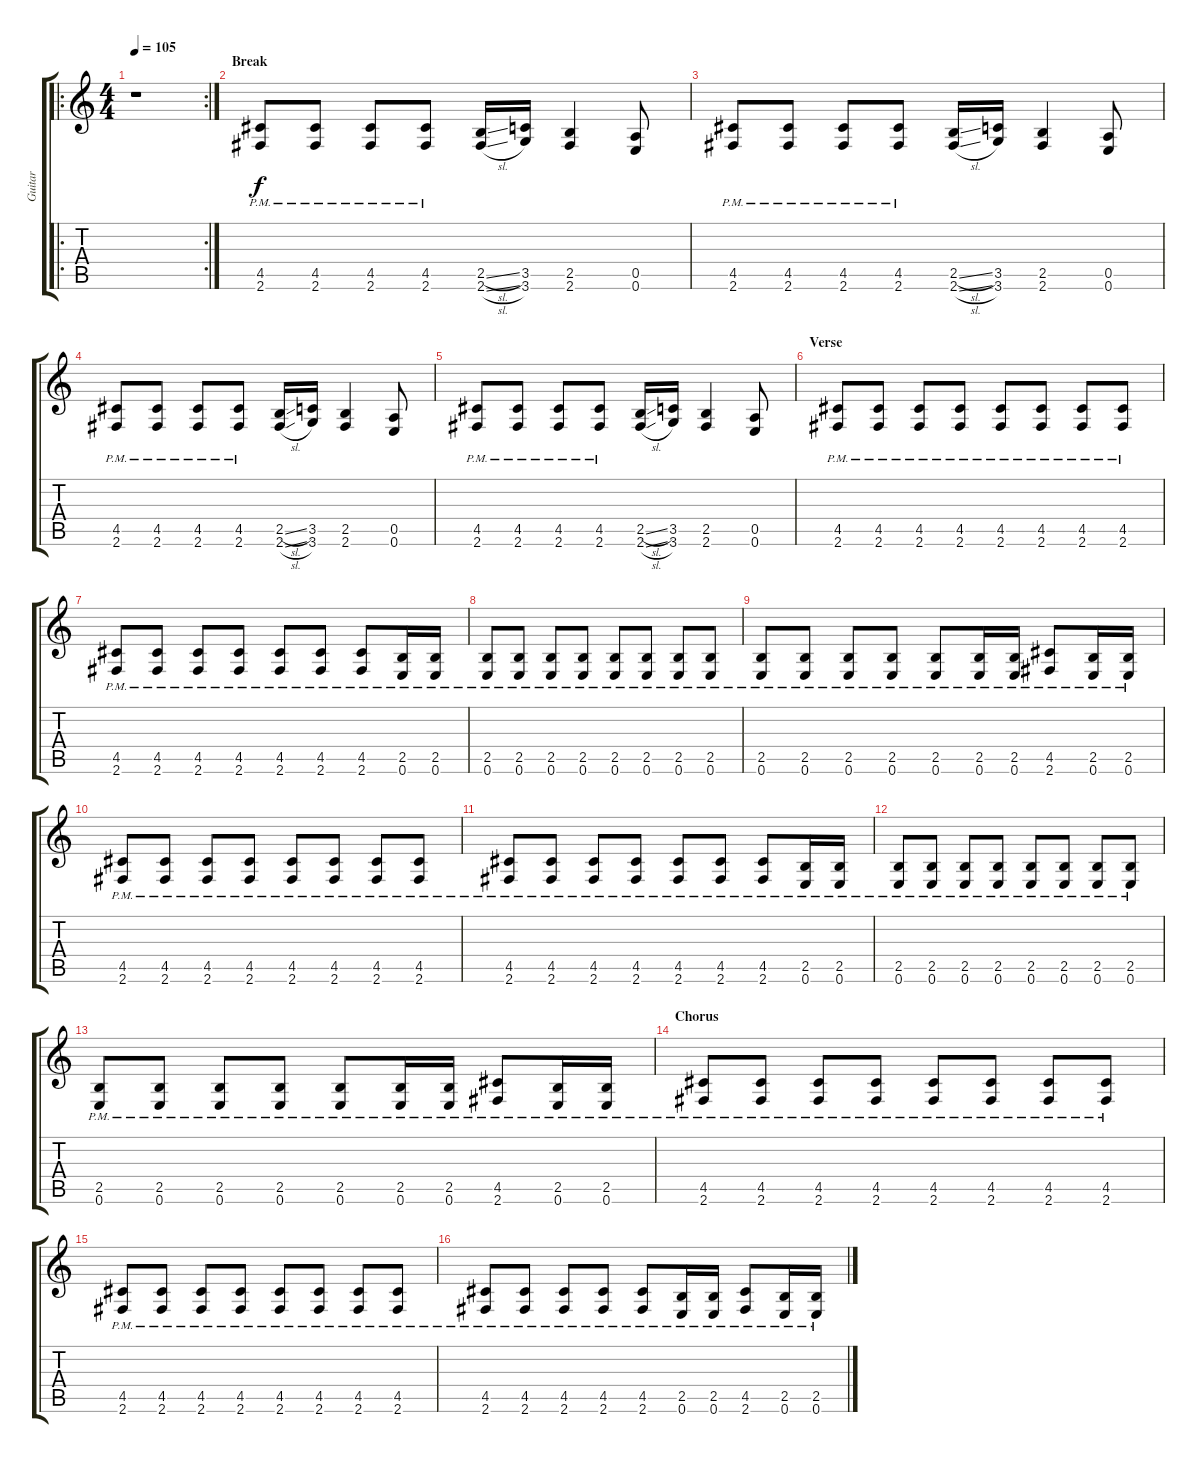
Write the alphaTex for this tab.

\track ("Guitar" "Guitar") {instrument distortionguitar}
\staff {score tabs}
\tuning (E4 B3 G3 D3 A2 E2) {hide}
\ro
\rc 2
\ts (4 4)
\tempo 105
\clef g2
\ks c
r.1{dy f instrument distortionguitar} |
\section ("" "Break")
(4.5{pm} 2.6{pm}).8 (4.5{pm} 2.6{pm}).8 (4.5{pm} 2.6{pm}).8 (4.5{pm} 2.6{pm}).8 (2.5{sl} 2.6{sl}).16 (3.5 3.6).16 (2.5 2.6).4 (0.5 0.6).8 |
(4.5{pm} 2.6{pm}).8 (4.5{pm} 2.6{pm}).8 (4.5{pm} 2.6{pm}).8 (4.5{pm} 2.6{pm}).8 (2.5{sl} 2.6{sl}).16 (3.5 3.6).16 (2.5 2.6).4 (0.5 0.6).8 |
(4.5{pm} 2.6{pm}).8 (4.5{pm} 2.6{pm}).8 (4.5{pm} 2.6{pm}).8 (4.5{pm} 2.6{pm}).8 (2.5{sl} 2.6{sl}).16 (3.5 3.6).16 (2.5 2.6).4 (0.5 0.6).8 |
(4.5{pm} 2.6{pm}).8 (4.5{pm} 2.6{pm}).8 (4.5{pm} 2.6{pm}).8 (4.5{pm} 2.6{pm}).8 (2.5{sl} 2.6{sl}).16 (3.5 3.6).16 (2.5 2.6).4 (0.5 0.6).8 |
\section ("" "Verse")
(4.5{pm} 2.6{pm}).8 (4.5{pm} 2.6{pm}).8 (4.5{pm} 2.6{pm}).8 (4.5{pm} 2.6{pm}).8 (4.5{pm} 2.6{pm}).8 (4.5{pm} 2.6{pm}).8 (4.5{pm} 2.6{pm}).8 (4.5{pm} 2.6{pm}).8 |
(4.5{pm} 2.6{pm}).8 (4.5{pm} 2.6{pm}).8 (4.5{pm} 2.6{pm}).8 (4.5{pm} 2.6{pm}).8 (4.5{pm} 2.6{pm}).8 (4.5{pm} 2.6{pm}).8 (4.5{pm} 2.6{pm}).8 (2.5{pm} 0.6{pm}).16 (2.5 0.6{pm}).16 |
(2.5{pm} 0.6{pm}).8 (2.5{pm} 0.6{pm}).8 (2.5{pm} 0.6{pm}).8 (2.5{pm} 0.6{pm}).8 (2.5{pm} 0.6{pm}).8 (2.5{pm} 0.6{pm}).8 (2.5{pm} 0.6{pm}).8 (2.5{pm} 0.6{pm}).8 |
(2.5{pm} 0.6{pm}).8 (2.5{pm} 0.6{pm}).8 (2.5{pm} 0.6{pm}).8 (2.5{pm} 0.6{pm}).8 (2.5{pm} 0.6{pm}).8 (2.5 0.6{pm}).16 (2.5{pm} 0.6{pm}).16 (4.5{pm} 2.6{pm}).8 (2.5{pm} 0.6{pm}).16 (2.5{pm} 0.6{pm}).16 |
(4.5{pm} 2.6{pm}).8 (4.5{pm} 2.6{pm}).8 (4.5{pm} 2.6{pm}).8 (4.5{pm} 2.6{pm}).8 (4.5{pm} 2.6{pm}).8 (4.5{pm} 2.6{pm}).8 (4.5{pm} 2.6{pm}).8 (4.5{pm} 2.6{pm}).8 |
(4.5{pm} 2.6{pm}).8 (4.5{pm} 2.6{pm}).8 (4.5{pm} 2.6{pm}).8 (4.5{pm} 2.6{pm}).8 (4.5{pm} 2.6{pm}).8 (4.5{pm} 2.6{pm}).8 (4.5{pm} 2.6{pm}).8 (2.5{pm} 0.6{pm}).16 (2.5 0.6{pm}).16 |
(2.5{pm} 0.6{pm}).8 (2.5{pm} 0.6{pm}).8 (2.5{pm} 0.6{pm}).8 (2.5{pm} 0.6{pm}).8 (2.5{pm} 0.6{pm}).8 (2.5{pm} 0.6{pm}).8 (2.5{pm} 0.6{pm}).8 (2.5{pm} 0.6{pm}).8 |
(2.5{pm} 0.6{pm}).8 (2.5{pm} 0.6{pm}).8 (2.5{pm} 0.6{pm}).8 (2.5{pm} 0.6{pm}).8 (2.5{pm} 0.6{pm}).8 (2.5 0.6{pm}).16 (2.5{pm} 0.6{pm}).16 (4.5{pm} 2.6{pm}).8 (2.5{pm} 0.6{pm}).16 (2.5{pm} 0.6{pm}).16 |
\section ("" "Chorus")
(4.5{pm} 2.6{pm}).8 (4.5{pm} 2.6{pm}).8 (4.5{pm} 2.6{pm}).8 (4.5{pm} 2.6{pm}).8 (4.5{pm} 2.6{pm}).8 (4.5{pm} 2.6{pm}).8 (4.5{pm} 2.6{pm}).8 (4.5{pm} 2.6{pm}).8 |
(4.5{pm} 2.6{pm}).8 (4.5{pm} 2.6{pm}).8 (4.5{pm} 2.6{pm}).8 (4.5{pm} 2.6{pm}).8 (4.5{pm} 2.6{pm}).8 (4.5{pm} 2.6{pm}).8 (4.5{pm} 2.6{pm}).8 (4.5{pm} 2.6{pm}).8 |
(4.5{pm} 2.6{pm}).8 (4.5{pm} 2.6{pm}).8 (4.5{pm} 2.6{pm}).8 (4.5{pm} 2.6{pm}).8 (4.5{pm} 2.6{pm}).8 (2.5{pm} 0.6{pm}).16 (2.5{pm} 0.6{pm}).16 (4.5{pm} 2.6{pm}).8 (2.5{pm} 0.6{pm}).16 (2.5{pm} 0.6{pm}).16
